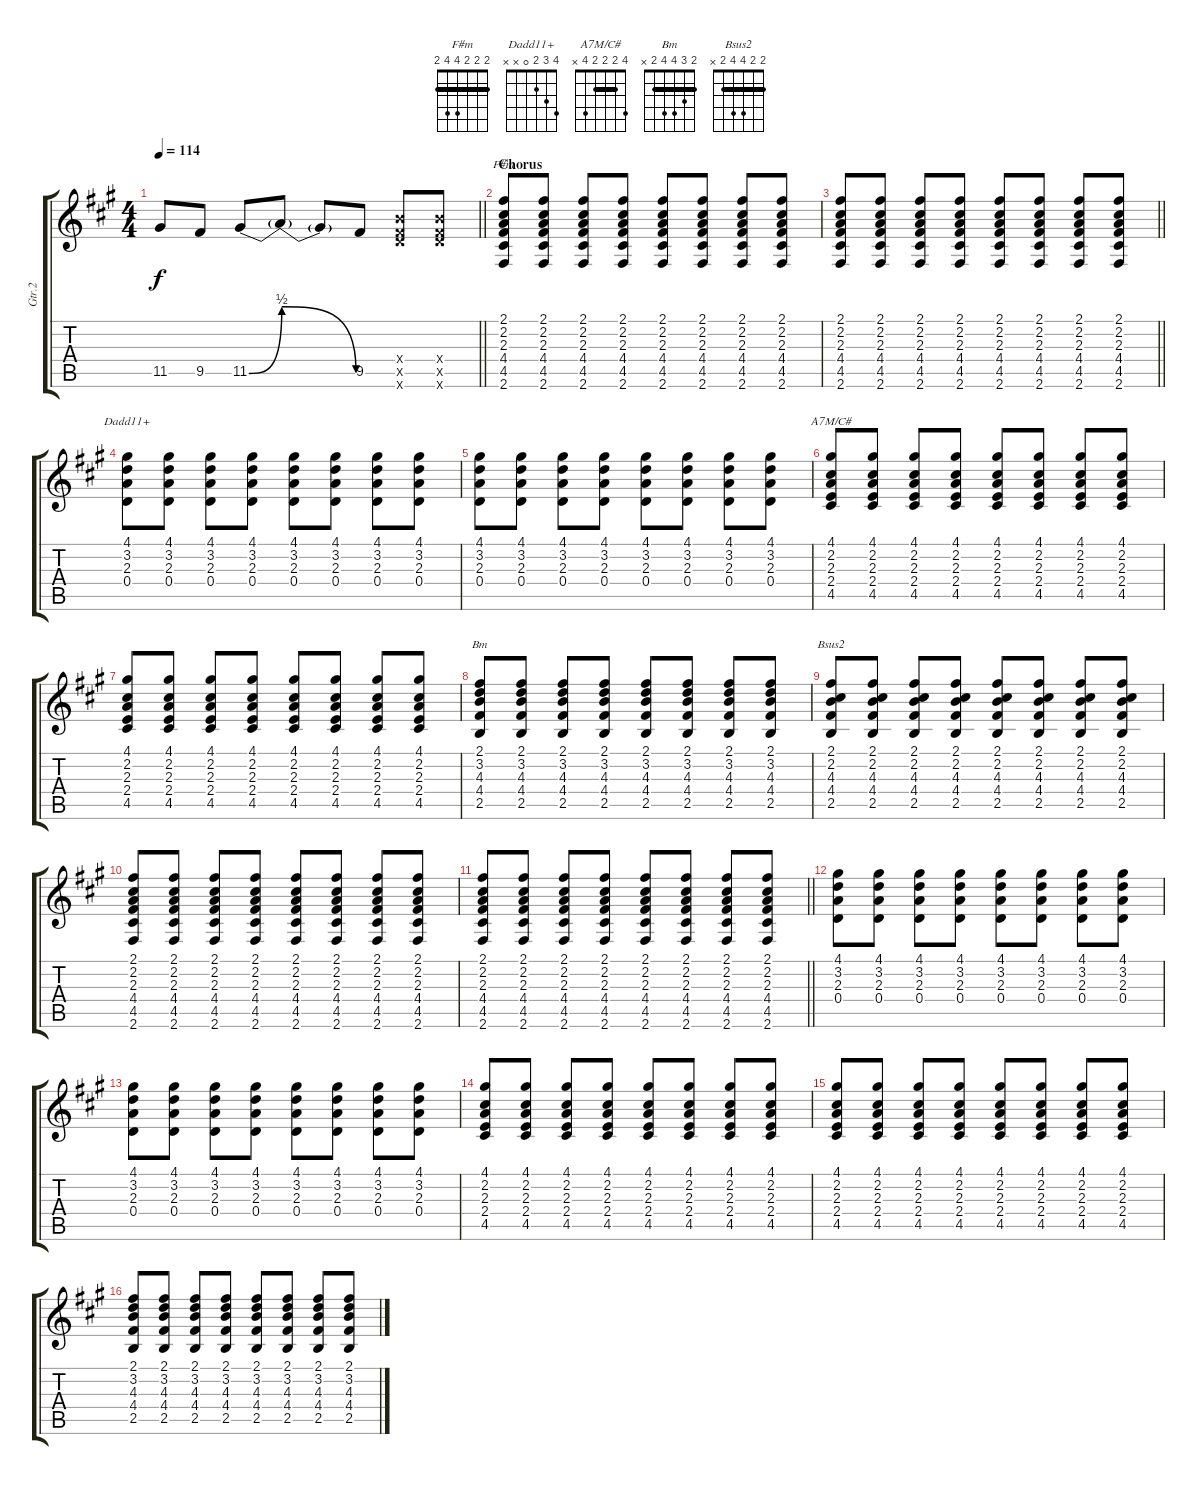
\track ("Gtr.2" "Gtr.2") {instrument distortionguitar}
\staff {score tabs}
\tuning (E4 B3 G3 D3 A2 E2) {hide}
\chord ("F#m" 2 2 2 4 4 2) {barre 2}
\chord ("Dadd11+" 4 3 2 0 x x)
\chord ("A7M/C#" 4 2 2 2 4 x) {barre 2}
\chord ("Bm" 2 3 4 4 2 x) {barre 2}
\chord ("Bsus2" 2 2 4 4 2 x) {barre 2}
\ts (4 4)
\tempo 114
\clef g2
\barLineRight lightlight
\ks f#minor
11.5.8{dy f} 9.5.8 11.5{be (bend 0 0 60 2)}.8 11.5{be (release 0 2 60 0) t}.8 11.5{t}.8 9.5.8 (9.4{x} 9.5{x} 10.6{x}).8 (9.4{x} 9.5{x} 10.6{x}).8 |
\section ("" "Chorus")
(2.1 2.2 2.3 4.4 4.5 2.6).8{ch "F#m"} (2.1 2.2 2.3 4.4 4.5 2.6).8 (2.1 2.2 2.3 4.4 4.5 2.6).8 (2.1 2.2 2.3 4.4 4.5 2.6).8 (2.1 2.2 2.3 4.4 4.5 2.6).8 (2.1 2.2 2.3 4.4 4.5 2.6).8 (2.1 2.2 2.3 4.4 4.5 2.6).8 (2.1 2.2 2.3 4.4 4.5 2.6).8 |
\barLineRight lightlight
(2.1 2.2 2.3 4.4 4.5 2.6).8 (2.1 2.2 2.3 4.4 4.5 2.6).8 (2.1 2.2 2.3 4.4 4.5 2.6).8 (2.1 2.2 2.3 4.4 4.5 2.6).8 (2.1 2.2 2.3 4.4 4.5 2.6).8 (2.1 2.2 2.3 4.4 4.5 2.6).8 (2.1 2.2 2.3 4.4 4.5 2.6).8 (2.1 2.2 2.3 4.4 4.5 2.6).8 |
(4.1 3.2 2.3 0.4).8{ch "Dadd11+"} (4.1 3.2 2.3 0.4).8 (4.1 3.2 2.3 0.4).8 (4.1 3.2 2.3 0.4).8 (4.1 3.2 2.3 0.4).8 (4.1 3.2 2.3 0.4).8 (4.1 3.2 2.3 0.4).8 (4.1 3.2 2.3 0.4).8 |
(4.1 3.2 2.3 0.4).8 (4.1 3.2 2.3 0.4).8 (4.1 3.2 2.3 0.4).8 (4.1 3.2 2.3 0.4).8 (4.1 3.2 2.3 0.4).8 (4.1 3.2 2.3 0.4).8 (4.1 3.2 2.3 0.4).8 (4.1 3.2 2.3 0.4).8 |
(4.1 2.2 2.3 2.4 4.5).8{ch "A7M/C#"} (4.1 2.2 2.3 2.4 4.5).8 (4.1 2.2 2.3 2.4 4.5).8 (4.1 2.2 2.3 2.4 4.5).8 (4.1 2.2 2.3 2.4 4.5).8 (4.1 2.2 2.3 2.4 4.5).8 (4.1 2.2 2.3 2.4 4.5).8 (4.1 2.2 2.3 2.4 4.5).8 |
(4.1 2.2 2.3 2.4 4.5).8 (4.1 2.2 2.3 2.4 4.5).8 (4.1 2.2 2.3 2.4 4.5).8 (4.1 2.2 2.3 2.4 4.5).8 (4.1 2.2 2.3 2.4 4.5).8 (4.1 2.2 2.3 2.4 4.5).8 (4.1 2.2 2.3 2.4 4.5).8 (4.1 2.2 2.3 2.4 4.5).8 |
(2.1 3.2 4.3 4.4 2.5).8{ch "Bm"} (2.1 3.2 4.3 4.4 2.5).8 (2.1 3.2 4.3 4.4 2.5).8 (2.1 3.2 4.3 4.4 2.5).8 (2.1 3.2 4.3 4.4 2.5).8 (2.1 3.2 4.3 4.4 2.5).8 (2.1 3.2 4.3 4.4 2.5).8 (2.1 3.2 4.3 4.4 2.5).8 |
(2.1 2.2 4.3 4.4 2.5).8{ch "Bsus2"} (2.1 2.2 4.3 4.4 2.5).8 (2.1 2.2 4.3 4.4 2.5).8 (2.1 2.2 4.3 4.4 2.5).8 (2.1 2.2 4.3 4.4 2.5).8 (2.1 2.2 4.3 4.4 2.5).8 (2.1 2.2 4.3 4.4 2.5).8 (2.1 2.2 4.3 4.4 2.5).8 |
(2.1 2.2 2.3 4.4 4.5 2.6).8 (2.1 2.2 2.3 4.4 4.5 2.6).8 (2.1 2.2 2.3 4.4 4.5 2.6).8 (2.1 2.2 2.3 4.4 4.5 2.6).8 (2.1 2.2 2.3 4.4 4.5 2.6).8 (2.1 2.2 2.3 4.4 4.5 2.6).8 (2.1 2.2 2.3 4.4 4.5 2.6).8 (2.1 2.2 2.3 4.4 4.5 2.6).8 |
\barLineRight lightlight
(2.1 2.2 2.3 4.4 4.5 2.6).8 (2.1 2.2 2.3 4.4 4.5 2.6).8 (2.1 2.2 2.3 4.4 4.5 2.6).8 (2.1 2.2 2.3 4.4 4.5 2.6).8 (2.1 2.2 2.3 4.4 4.5 2.6).8 (2.1 2.2 2.3 4.4 4.5 2.6).8 (2.1 2.2 2.3 4.4 4.5 2.6).8 (2.1 2.2 2.3 4.4 4.5 2.6).8 |
(4.1 3.2 2.3 0.4).8 (4.1 3.2 2.3 0.4).8 (4.1 3.2 2.3 0.4).8 (4.1 3.2 2.3 0.4).8 (4.1 3.2 2.3 0.4).8 (4.1 3.2 2.3 0.4).8 (4.1 3.2 2.3 0.4).8 (4.1 3.2 2.3 0.4).8 |
(4.1 3.2 2.3 0.4).8 (4.1 3.2 2.3 0.4).8 (4.1 3.2 2.3 0.4).8 (4.1 3.2 2.3 0.4).8 (4.1 3.2 2.3 0.4).8 (4.1 3.2 2.3 0.4).8 (4.1 3.2 2.3 0.4).8 (4.1 3.2 2.3 0.4).8 |
(4.1 2.2 2.3 2.4 4.5).8 (4.1 2.2 2.3 2.4 4.5).8 (4.1 2.2 2.3 2.4 4.5).8 (4.1 2.2 2.3 2.4 4.5).8 (4.1 2.2 2.3 2.4 4.5).8 (4.1 2.2 2.3 2.4 4.5).8 (4.1 2.2 2.3 2.4 4.5).8 (4.1 2.2 2.3 2.4 4.5).8 |
(4.1 2.2 2.3 2.4 4.5).8 (4.1 2.2 2.3 2.4 4.5).8 (4.1 2.2 2.3 2.4 4.5).8 (4.1 2.2 2.3 2.4 4.5).8 (4.1 2.2 2.3 2.4 4.5).8 (4.1 2.2 2.3 2.4 4.5).8 (4.1 2.2 2.3 2.4 4.5).8 (4.1 2.2 2.3 2.4 4.5).8 |
(2.1 3.2 4.3 4.4 2.5).8 (2.1 3.2 4.3 4.4 2.5).8 (2.1 3.2 4.3 4.4 2.5).8 (2.1 3.2 4.3 4.4 2.5).8 (2.1 3.2 4.3 4.4 2.5).8 (2.1 3.2 4.3 4.4 2.5).8 (2.1 3.2 4.3 4.4 2.5).8 (2.1 3.2 4.3 4.4 2.5).8
